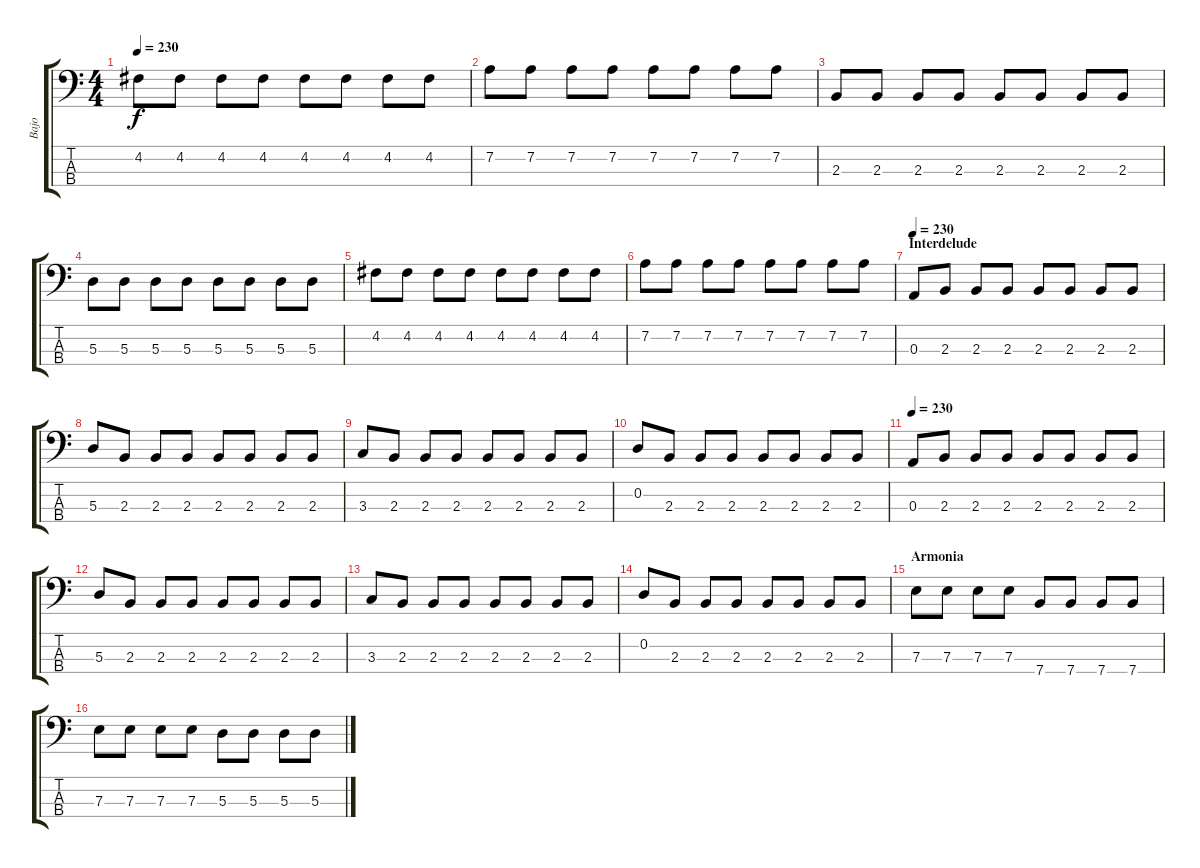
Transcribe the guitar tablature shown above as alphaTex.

\track ("Bajo" "Bajo") {instrument electricbassfinger}
\staff {score tabs}
\tuning (G2 D2 A1 E1) {hide}
\ts (4 4)
\tempo 230
\clef f4
\ks c
4.2.8{dy f} 4.2.8 4.2.8 4.2.8 4.2.8 4.2.8 4.2.8 4.2.8 |
7.2.8 7.2.8 7.2.8 7.2.8 7.2.8 7.2.8 7.2.8 7.2.8 |
2.3.8 2.3.8 2.3.8 2.3.8 2.3.8 2.3.8 2.3.8 2.3.8 |
5.3.8 5.3.8 5.3.8 5.3.8 5.3.8 5.3.8 5.3.8 5.3.8 |
4.2.8 4.2.8 4.2.8 4.2.8 4.2.8 4.2.8 4.2.8 4.2.8 |
7.2.8 7.2.8 7.2.8 7.2.8 7.2.8 7.2.8 7.2.8 7.2.8 |
\section ("" "Interdelude")
\tempo 230
0.3.8 2.3.8 2.3.8 2.3.8 2.3.8 2.3.8 2.3.8 2.3.8 |
5.3.8 2.3.8 2.3.8 2.3.8 2.3.8 2.3.8 2.3.8 2.3.8 |
3.3.8 2.3.8 2.3.8 2.3.8 2.3.8 2.3.8 2.3.8 2.3.8 |
0.2.8 2.3.8 2.3.8 2.3.8 2.3.8 2.3.8 2.3.8 2.3.8 |
\tempo 230
0.3.8 2.3.8 2.3.8 2.3.8 2.3.8 2.3.8 2.3.8 2.3.8 |
5.3.8 2.3.8 2.3.8 2.3.8 2.3.8 2.3.8 2.3.8 2.3.8 |
3.3.8 2.3.8 2.3.8 2.3.8 2.3.8 2.3.8 2.3.8 2.3.8 |
0.2.8 2.3.8 2.3.8 2.3.8 2.3.8 2.3.8 2.3.8 2.3.8 |
\section ("" "Armonia")
7.3.8 7.3.8 7.3.8 7.3.8 7.4.8 7.4.8 7.4.8 7.4.8 |
7.3.8 7.3.8 7.3.8 7.3.8 5.3.8 5.3.8 5.3.8 5.3.8
